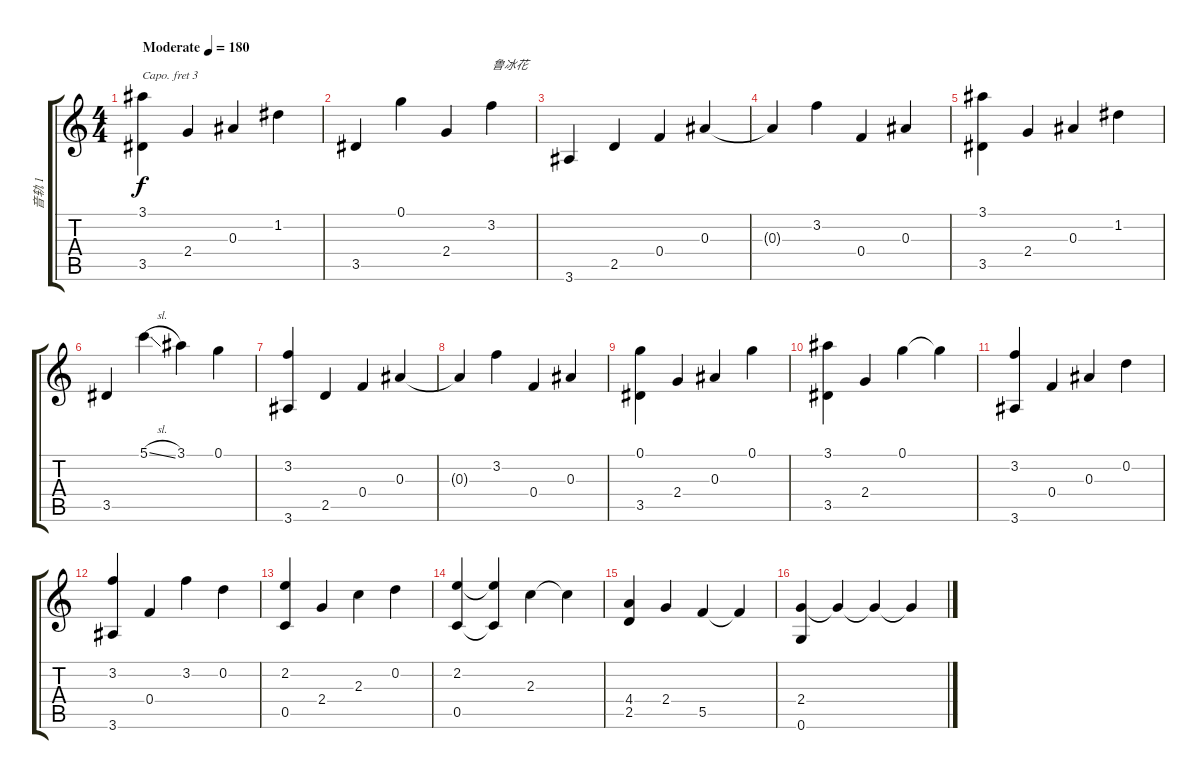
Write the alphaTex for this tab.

\track ("音轨 1" "音轨 1") {instrument acousticguitarsteel}
\staff {score tabs}
\capo 3
\tuning (E4 B3 G3 D3 A2 E2) {hide}
\ts (4 4)
\tempo (180 "Moderate")
\clef g2
\ks c
(3.1 3.5).4{dy f instrument acousticguitarsteel} 2.4.4 0.3.4 1.2.4 |
3.5.4 0.1.4 2.4.4 3.2.4{txt "鲁冰花"} |
3.6.4 2.5.4 0.4.4 0.3.4 |
0.3{t}.4{txt ""} 3.2.4 0.4.4 0.3.4 |
(3.1 3.5).4 2.4.4 0.3.4 1.2.4 |
3.5.4 5.1{sl}.4 3.1.4 0.1.4 |
(3.2 3.6).4 2.5.4 0.4.4 0.3.4 |
0.3{t}.4 3.2.4 0.4.4 0.3.4 |
(0.1 3.5).4 2.4.4 0.3.4 0.1.4 |
(3.1 3.5).4 2.4.4 0.1.4 0.1{t}.4 |
(3.2 3.6).4 0.4.4 0.3.4 0.2.4 |
(3.2 3.6).4 0.4.4 3.2.4 0.2.4 |
(2.2 0.5).4 2.4.4 2.3.4 0.2.4 |
(2.2 0.5).4 (2.2{t} 0.5{t}).4 2.3.4 2.3{t}.4 |
(4.4 2.5).4 2.4.4 5.5.4 5.5{t}.4 |
(2.4 0.6).4 2.4{t}.4 2.4{t}.4 2.4{t}.4
